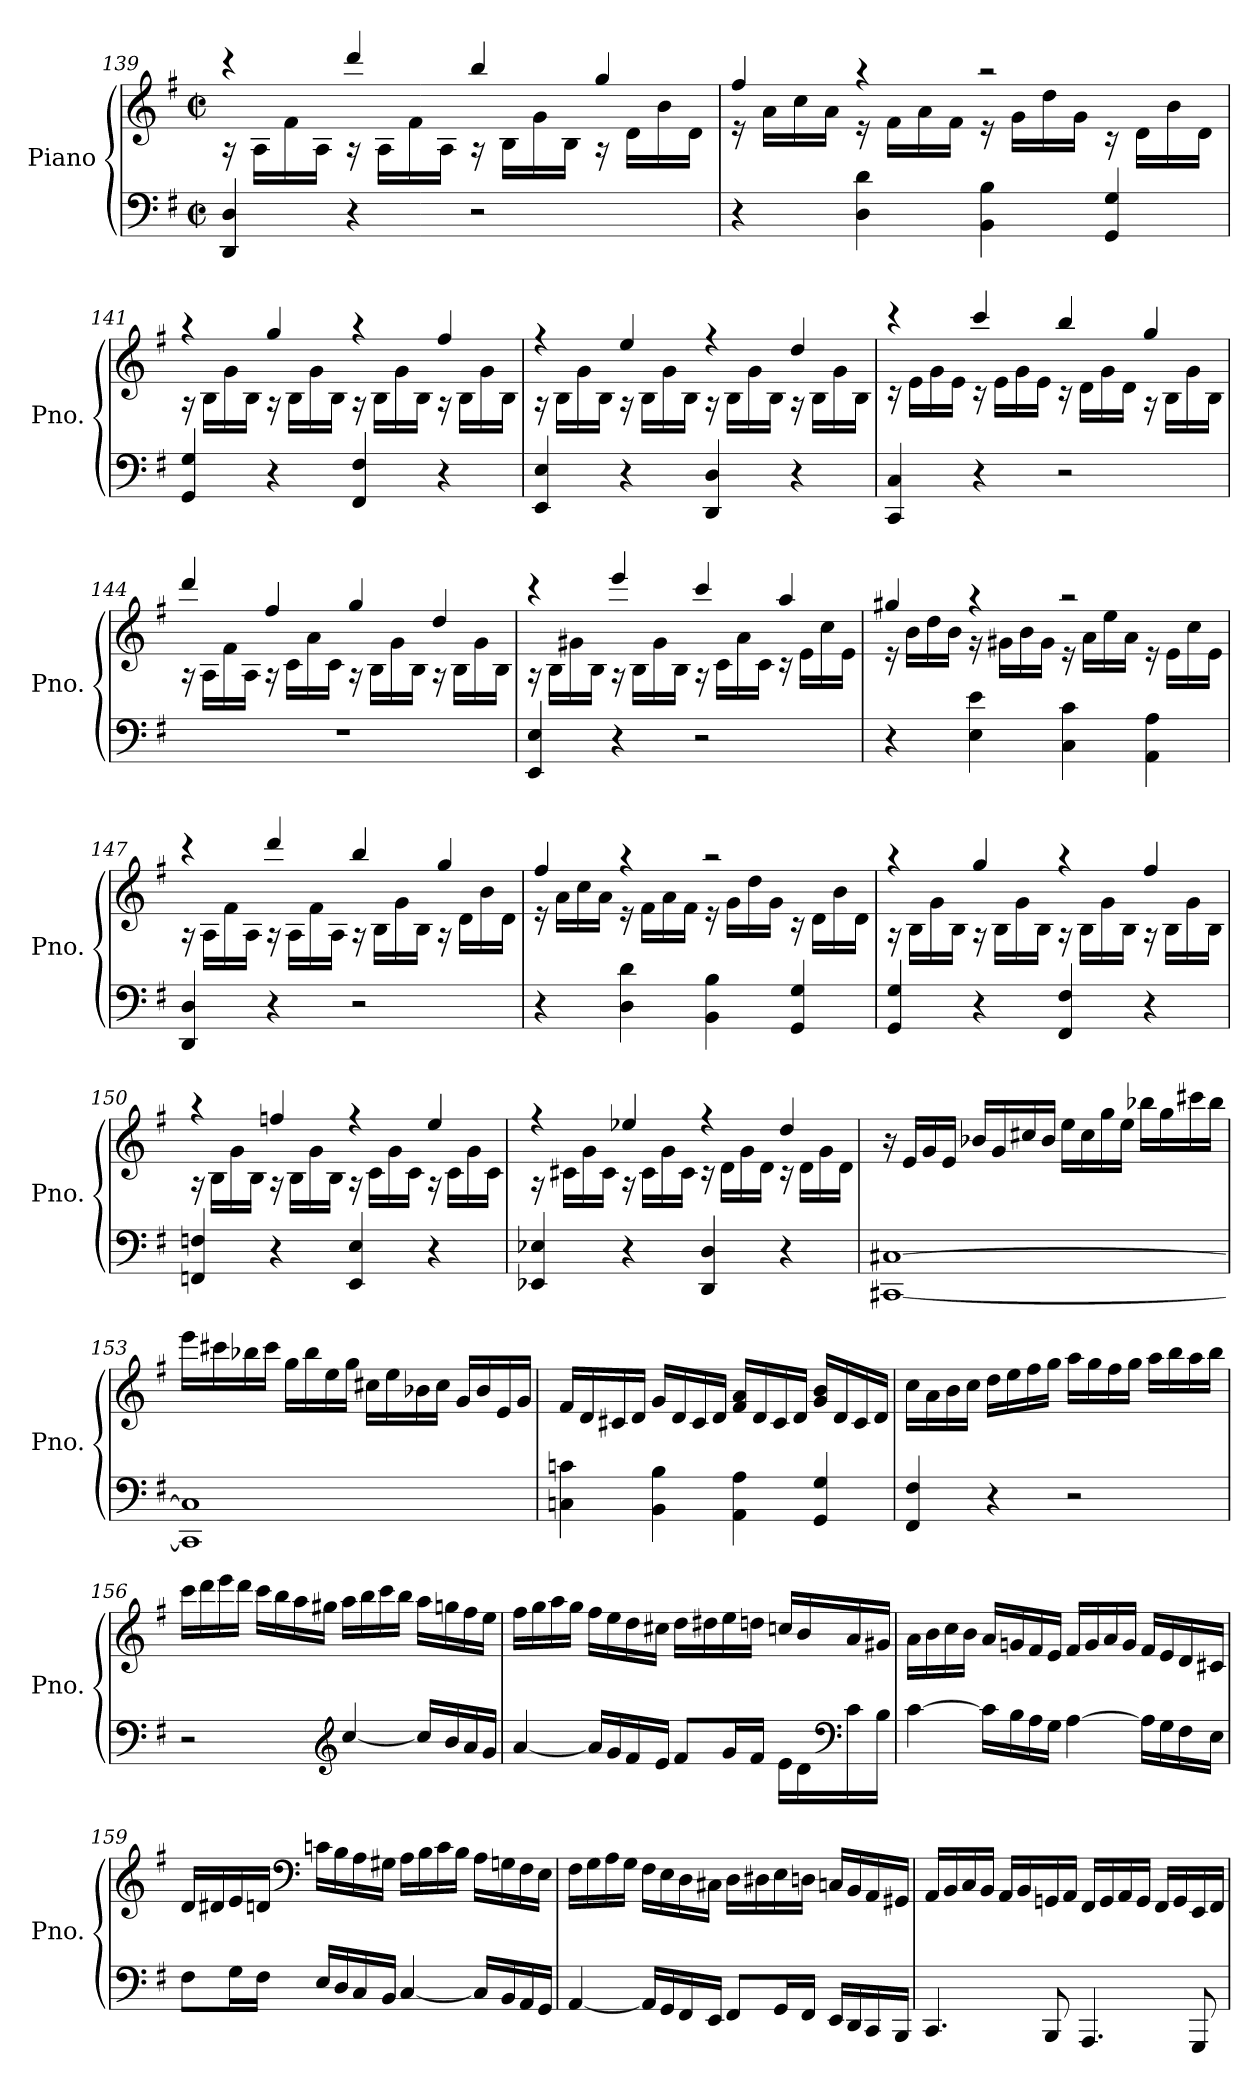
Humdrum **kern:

**kern	**kern
*part1	*part1
*staff2	*staff1
*I"Piano	*
*I'Pno.	*
!!LO:PB:g=z
*clefF4	*clefG2
*k[f#]	*k[f#]
*G:	*G:
*M2/2	*M2/2
*met(c|)	*met(c|)
=139	=139
*	*^
4DD/ 4D/	4r	16r
.	.	16A\LL
.	.	16f#\
.	.	16A\JJ
4r	4ddd/	16r
.	.	16A\LL
.	.	16f#\
.	.	16A\JJ
2r	4bb/	16r
.	.	16B\LL
.	.	16g\
.	.	16B\JJ
.	4gg/	16r
.	.	16d\LL
.	.	16b\
.	.	16d\JJ
=140	=140	=140
4r	4ff#/	16r
.	.	16a\LL
.	.	16cc\
.	.	16a\JJ
4D\ 4d\	4r	16r
.	.	16f#\LL
.	.	16a\
.	.	16f#\JJ
4BB\ 4B\	2r	16r
.	.	16g\LL
.	.	16dd\
.	.	16g\JJ
4GG/ 4G/	.	16r
.	.	16d\LL
.	.	16b\
.	.	16d\JJ
!!LO:LB:g=z	!!
=141	=141	=141
4GG/ 4G/	4r	16r
.	.	16B\LL
.	.	16g\
.	.	16B\JJ
4r	4gg/	16r
.	.	16B\LL
.	.	16g\
.	.	16B\JJ
4FF#/ 4F#/	4r	16r
.	.	16B\LL
.	.	16g\
.	.	16B\JJ
4r	4ff#/	16r
.	.	16B\LL
.	.	16g\
.	.	16B\JJ
=142	=142	=142
4EE/ 4E/	4r	16r
.	.	16B\LL
.	.	16g\
.	.	16B\JJ
4r	4ee/	16r
.	.	16B\LL
.	.	16g\
.	.	16B\JJ
4DD/ 4D/	4r	16r
.	.	16B\LL
.	.	16g\
.	.	16B\JJ
4r	4dd/	16r
.	.	16B\LL
.	.	16g\
.	.	16B\JJ
!!LO:LB:g=z	!!
=143	=143	=143
4CC/ 4C/	4r	16r
.	.	16e\LL
.	.	16g\
.	.	16e\JJ
4r	4ccc/	16r
.	.	16e\LL
.	.	16g\
.	.	16e\JJ
2r	4bb/	16r
.	.	16d\LL
.	.	16g\
.	.	16d\JJ
.	4gg/	16r
.	.	16B\LL
.	.	16g\
.	.	16B\JJ
=144	=144	=144
1r	4ddd/	16r
.	.	16A\LL
.	.	16f#\
.	.	16A\JJ
.	4ff#/	16r
.	.	16c\LL
.	.	16a\
.	.	16c\JJ
.	4gg/	16r
.	.	16B\LL
.	.	16g\
.	.	16B\JJ
.	4dd/	16r
.	.	16B\LL
.	.	16g\
.	.	16B\JJ
!!LO:LB:g=z	!!
=145	=145	=145
4EE/ 4E/	4r	16r
.	.	16B\LL
.	.	16g#X\
.	.	16B\JJ
4r	4eee/	16r
.	.	16B\LL
.	.	16g#\
.	.	16B\JJ
2r	4ccc/	16r
.	.	16c\LL
.	.	16a\
.	.	16c\JJ
.	4aa/	16r
.	.	16e\LL
.	.	16cc\
.	.	16e\JJ
=146	=146	=146
4r	4gg#X/	16r
.	.	16b\LL
.	.	16dd\
.	.	16b\JJ
4E\ 4e\	4r	16r
.	.	16g#X\LL
.	.	16b\
.	.	16g#\JJ
4C\ 4c\	2r	16r
.	.	16a\LL
.	.	16ee\
.	.	16a\JJ
4AA\ 4A\	.	16r
.	.	16e\LL
.	.	16cc\
.	.	16e\JJ
!!LO:LB:g=z	!!
=147	=147	=147
4DD/ 4D/	4r	16r
.	.	16A\LL
.	.	16f#\
.	.	16A\JJ
4r	4ddd/	16r
.	.	16A\LL
.	.	16f#\
.	.	16A\JJ
2r	4bb/	16r
.	.	16B\LL
.	.	16g\
.	.	16B\JJ
.	4gg/	16r
.	.	16d\LL
.	.	16b\
.	.	16d\JJ
=148	=148	=148
4r	4ff#/	16r
.	.	16a\LL
.	.	16cc\
.	.	16a\JJ
4D\ 4d\	4r	16r
.	.	16f#\LL
.	.	16a\
.	.	16f#\JJ
4BB\ 4B\	2r	16r
.	.	16g\LL
.	.	16dd\
.	.	16g\JJ
4GG/ 4G/	.	16r
.	.	16d\LL
.	.	16b\
.	.	16d\JJ
!!LO:LB:g=z	!!
=149	=149	=149
4GG/ 4G/	4r	16r
.	.	16B\LL
.	.	16g\
.	.	16B\JJ
4r	4gg/	16r
.	.	16B\LL
.	.	16g\
.	.	16B\JJ
4FF#/ 4F#/	4r	16r
.	.	16B\LL
.	.	16g\
.	.	16B\JJ
4r	4ff#/	16r
.	.	16B\LL
.	.	16g\
.	.	16B\JJ
=150	=150	=150
4FFn/ 4Fn/	4r	16r
.	.	16B\LL
.	.	16g\
.	.	16B\JJ
4r	4ffn/	16r
.	.	16B\LL
.	.	16g\
.	.	16B\JJ
4EE/ 4E/	4r	16r
.	.	16c\LL
.	.	16g\
.	.	16c\JJ
4r	4ee/	16r
.	.	16c\LL
.	.	16g\
.	.	16c\JJ
!!LO:PB:g=z	!!
=151	=151	=151
4EE-X/ 4E-X/	4r	16r
.	.	16c#X\LL
.	.	16g\
.	.	16c#\JJ
4r	4ee-X/	16r
.	.	16c#\LL
.	.	16g\
.	.	16c#\JJ
4DD/ 4D/	4r	16r
.	.	16d\LL
.	.	16g\
.	.	16d\JJ
4r	4dd/	16r
.	.	16d\LL
.	.	16g\
.	.	16d\JJ
*	*v	*v
=152	=152
[1CC#X [1C#X	16r
.	16e/LL
.	16g/
.	16e/JJ
.	16b-X/LL
.	16g/
.	16cc#X/
.	16b-/JJ
.	16ee\LL
.	16cc#\
.	16gg\
.	16ee\JJ
.	16bb-X\LL
.	16gg\
.	16ccc#X\
.	16bb-\JJ
!!LO:LB:g=z
=153	=153
1CC#] 1C#]	16eee\LL
.	16ccc#X\
.	16bb-X\
.	16ccc#\JJ
.	16gg\LL
.	16bb-\
.	16ee\
.	16gg\JJ
.	16cc#X\LL
.	16ee\
.	16b-X\
.	16cc#\JJ
.	16g/LL
.	16b-/
.	16e/
.	16g/JJ
=154	=154
4Cn\ 4cn\	16f#/LL
.	16d/
.	16c#X/
.	16d/JJ
4BB\ 4B\	16g/LL
.	16d/
.	16c#/
.	16d/JJ
4AA\ 4A\	16f#/ 16a/LL
.	16d/
.	16c#/
.	16d/JJ
4GG/ 4G/	16g/ 16b/LL
.	16d/
.	16c#/
.	16d/JJ
!!LO:LB:g=z
=155	=155
4FF#/ 4F#/	16cc\LL
.	16a\
.	16b\
.	16cc\JJ
4r	16dd\LL
.	16ee\
.	16ff#\
.	16gg\JJ
2r	16aa\LL
.	16gg\
.	16ff#\
.	16gg\JJ
.	16aa\LL
.	16bb\
.	16aa\
.	16bb\JJ
=156	=156
*^	*
2r	2ryy	16ccc\LL
.	.	16ddd\
.	.	16eee\
.	.	16ddd\JJ
.	.	16ccc\LL
.	.	16bb\
.	.	16aa\
.	.	16gg#X\JJ
*clefG2	*	*
[4cc/	2ryy	16aa\LL
.	.	16bb\
.	.	16ccc\
.	.	16bb\JJ
16cc/LL]	.	16aa\LL
16b/	.	16ggn\
16a/	.	16ff#\
16g/JJ	.	16ee\JJ
*v	*v	*
!!LO:LB:g=z
=157	=157
[4a/	16ff#\LL
.	16gg\
.	16aa\
.	16gg\JJ
16a/LL]	16ff#\LL
16g/	16ee\
16f#/	16dd\
16e/JJ	16cc#X\JJ
8f#/L	16dd\LL
.	16dd#X\
16g/L	16ee\
16f#/JJ	16ddn\JJ
16e\LL	16ccn/LL
16d\	16b/
*clefF4	*
16c\	16a/
16B\JJ	16g#X/JJ
=158	=158
[4c\	16a\LL
.	16b\
.	16cc\
.	16b\JJ
16c\LL]	16a/LL
16B\	16gn/
16A\	16f#/
16G\JJ	16e/JJ
[4A\	16f#/LL
.	16g/
.	16a/
.	16g/JJ
16A\LL]	16f#/LL
16G\	16e/
16F#\	16d/
16E\JJ	16c#X/JJ
!!LO:LB:g=z
=159	=159
8F#\L	16d/LL
.	16d#X/
16G\L	16e/
16F#\JJ	16dn/JJ
*	*clefF4
16E/LL	16cn\LL
16D/	16B\
16C/	16A\
16BB/JJ	16G#X\JJ
[4C/	16A\LL
.	16B\
.	16c\
.	16B\JJ
16C/LL]	16A\LL
16BB/	16Gn\
16AA/	16F#\
16GG/JJ	16E\JJ
=160	=160
[4AA/	16F#\LL
.	16G\
.	16A\
.	16G\JJ
16AA/LL]	16F#\LL
16GG/	16E\
16FF#/	16D\
16EE/JJ	16C#X\JJ
8FF#/L	16D\LL
.	16D#X\
16GG/L	16E\
16FF#/JJ	16Dn\JJ
16EE/LL	16Cn/LL
16DD/	16BB/
16CC/	16AA/
16BBB/JJ	16GG#X/JJ
!!LO:LB:g=z
=161	=161
4.CC/	16AA/LL
.	16BB/
.	16C/
.	16BB/JJ
.	16AA/LL
.	16BB/
8BBB/	16GGn/
.	16AA/JJ
4.AAA/	16FF#/LL
.	16GG/
.	16AA/
.	16GG/JJ
.	16FF#/LL
.	16GG/
8GGG/	16EE/
.	16FF#/JJ
=	=
*-	*-
